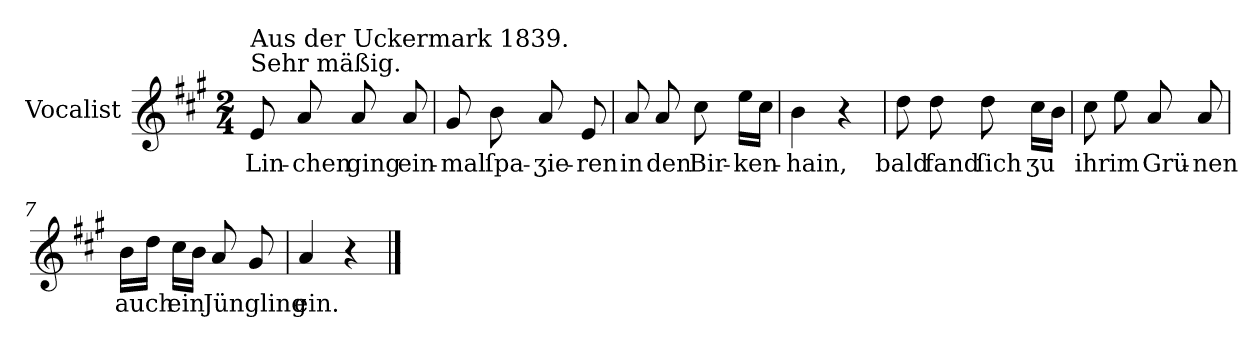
**kern	**text
*part1	*part1
*staff1	*staff1
*I"Vocalist	*
*k[f#c#g#]	*
*A:	*
*M2/4	*
=1	=1
!LO:TX:a:t=Sehr mäßig.	!
!LO:TX:a:t=Aus der Uckermark 1839.	!
8e	Lin-
8a	-chen
8a	ging
8a	ein-
=2	=2
8g#	-mal
8b	ſpa-
8a	-ʒie-
8e	-ren
=3	=3
8a	in
8a	den
8cc#	Bir-
16eeLL	-ken-
16cc#JJ	.
=4	=4
4b	-hain,
4r	.
=5	=5
8dd	bald
8dd	fand
8dd	ſich
16cc#LL	ʒu
16bJJ	.
=6	=6
8cc#	ihr
8ee	im
8a	Grü-
8a	-nen
=7	=7
16bLL	auch
16ddJJ	.
16cc#LL	ein
16bJJ	.
8a	Jüngling
8g#	.
=8	=8
4a	ein.
4r	.
==	==
*-	*-
